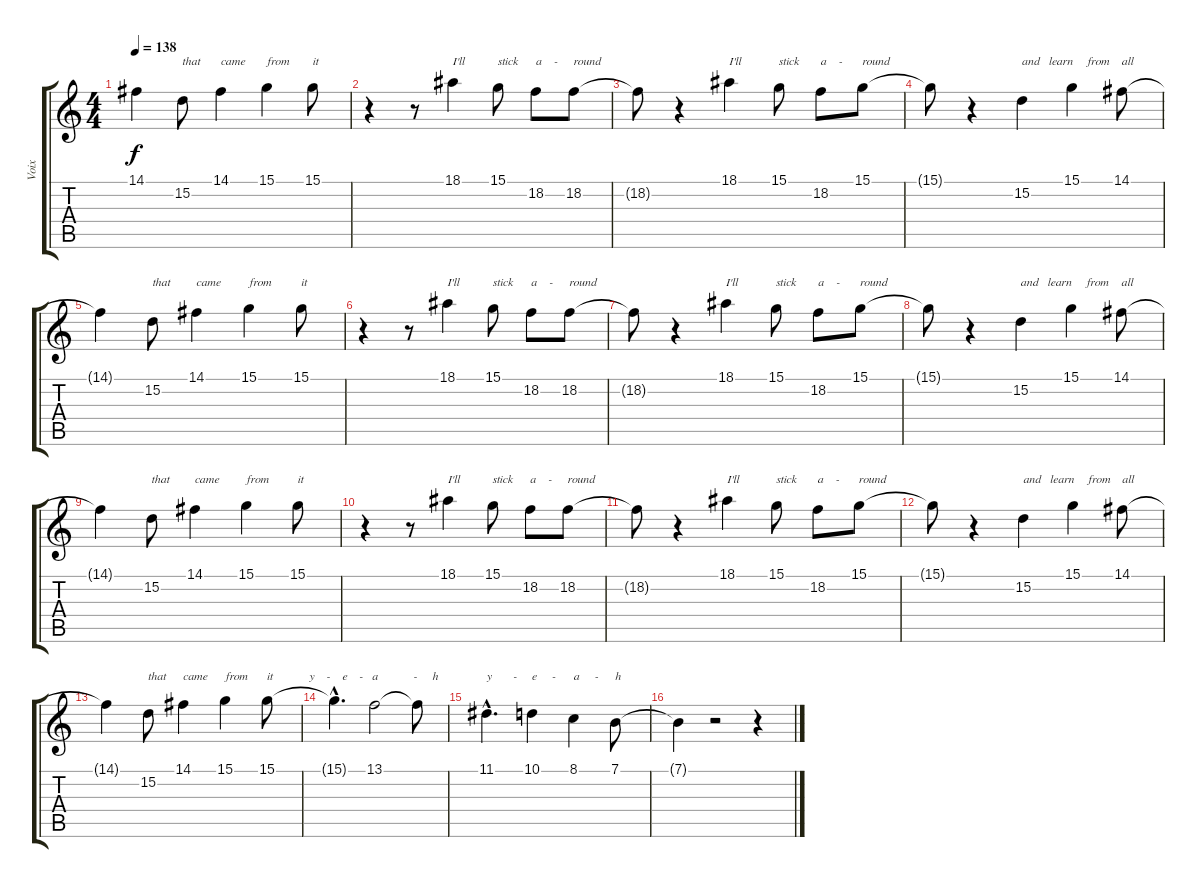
\track ("Voix" "Voix") {instrument voiceoohs}
\staff {score tabs}
\tuning (E4 B3 G3 D3 A2 E2) {hide}
\ts (4 4)
\tempo 138
\clef g2
\ks c
14.1{t}.4{dy f} 15.2.8{txt "that"} 14.1.4{txt "came"} 15.1.4{txt "from"} 15.1.8{txt "it"} |
r.4 r.8 18.1.4{txt "I'll"} 15.1.8{txt "stick"} 18.2.8{txt "a    -"} 18.2.8{txt "round"} |
18.2{t}.8 r.4 18.1.4{txt "I'll"} 15.1.8{txt "stick"} 18.2.8{txt "a    -"} 15.1.8{txt "round"} |
15.1{t}.8 r.4 15.2.4{txt "and   learn"} 15.1.4{txt "     from"} 14.1.8{txt "all"} |
14.1{t}.4 15.2.8{txt "that"} 14.1.4{txt "came"} 15.1.4{txt "from"} 15.1.8{txt "it"} |
r.4 r.8 18.1.4{txt "I'll"} 15.1.8{txt "stick"} 18.2.8{txt "a    -"} 18.2.8{txt "round"} |
18.2{t}.8 r.4 18.1.4{txt "I'll"} 15.1.8{txt "stick"} 18.2.8{txt "a    -"} 15.1.8{txt "round"} |
15.1{t}.8 r.4 15.2.4{txt "and   learn"} 15.1.4{txt "     from"} 14.1.8{txt "all"} |
14.1{t}.4 15.2.8{txt "that"} 14.1.4{txt "came"} 15.1.4{txt "from"} 15.1.8{txt "it"} |
r.4 r.8 18.1.4{txt "I'll"} 15.1.8{txt "stick"} 18.2.8{txt "a    -"} 18.2.8{txt "round"} |
18.2{t}.8 r.4 18.1.4{txt "I'll"} 15.1.8{txt "stick"} 18.2.8{txt "a    -"} 15.1.8{txt "round"} |
15.1{t}.8 r.4 15.2.4{txt "and   learn"} 15.1.4{txt "     from"} 14.1.8{txt "all"} |
14.1{t}.4 15.2.8{txt "that"} 14.1.4{txt "came"} 15.1.4{txt "from"} 15.1.8{txt "it            y    -    e    -   a      "} |
15.1{hac t}.4{d} 13.1.2{txt "             -     h"} 13.1{t}.8 |
11.1{hac}.4{d txt "y       -"} 10.1.4{txt "e     -"} 8.1.4{txt "a     -"} 7.1.8{txt "h"} |
7.1{t}.4 r.2 r.4
